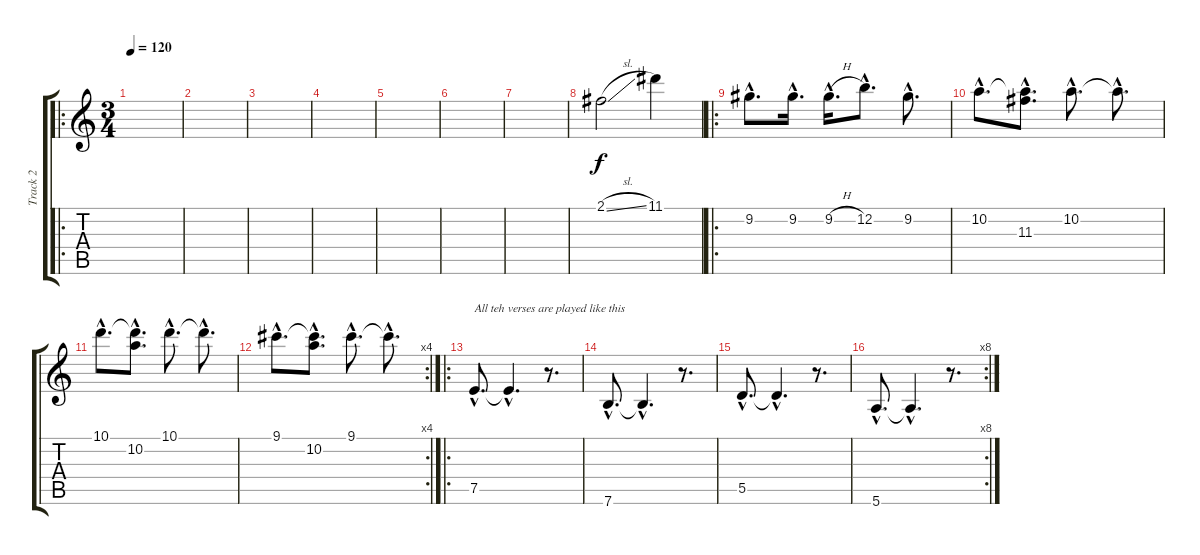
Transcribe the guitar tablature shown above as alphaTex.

\track ("Track 2" "Track 2") {instrument electricguitarjazz}
\staff {score tabs}
\tuning (E4 B3 G3 D3 A2 E2) {hide}
\ro
\ts (3 4)
\tempo 120
\clef g2
\ks c
|
|
|
|
|
|
|
2.1{sl}.2 11.1.4 |
\ro
9.2{hac}.8{d} 9.2{hac}.16{d} 9.2{h hac}.16{d} 12.2{hac}.8{d} 9.2{hac}.8{d} |
10.2{hac}.8{d} (10.2{hac t} 11.3{hac}).8{d} 10.2{hac}.8{d} 10.2{hac t}.8{d} |
10.1{hac}.8{d} (10.1{hac t} 10.2{hac}).8{d} 10.1{hac}.8{d} 10.1{hac t}.8{d} |
\rc 4
9.1{hac}.8{d} (9.1{hac t} 10.2{hac}).8{d} 9.1{hac}.8{d} 9.1{hac t}.8{d} |
\ro
7.5{hac}.8{d txt "All teh verses are played like this"} 7.5{hac t}.4{d} r.8{d} |
7.6{hac}.8{d} 7.6{hac t}.4{d} r.8{d} |
5.5{hac}.8{d} 5.5{hac t}.4{d} r.8{d} |
\rc 8
5.6{hac}.8{d} 5.6{hac t}.4{d} r.8{d}
